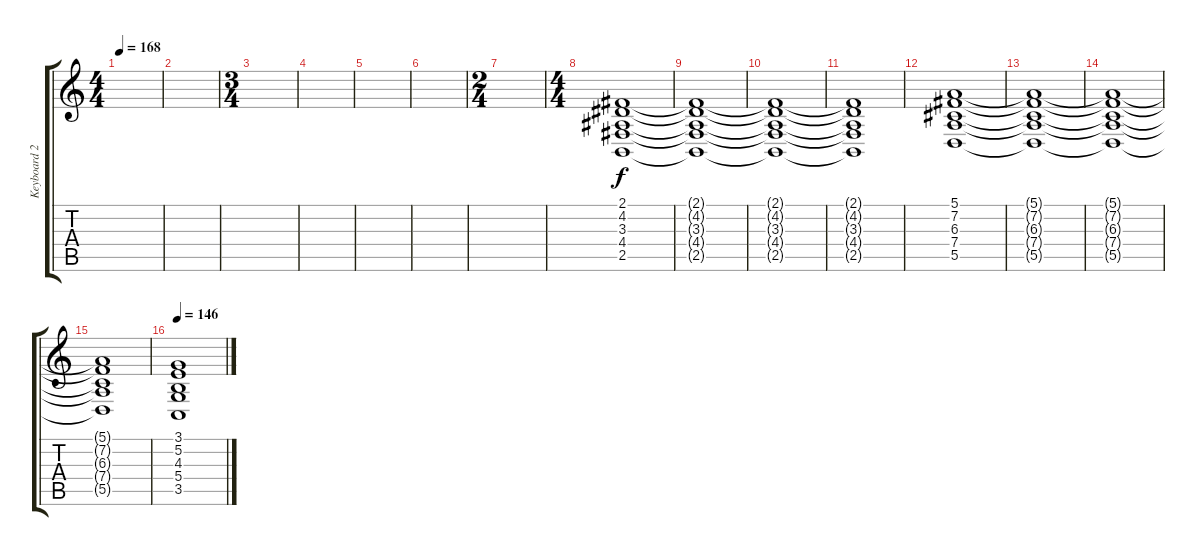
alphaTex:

\track ("Keyboard 2 (Banks)" "Keyboard 2") {instrument choiraahs}
\staff {score tabs}
\tuning (E4 B3 G3 D3 A2 E2) {hide}
\ts (4 4)
\tempo 168
\clef g2
\ks c
|
|
\ts (3 4)
|
|
|
|
\ts (2 4)
|
\ts (4 4)
(2.1 4.2 3.3 4.4 2.5).1{instrument tangoaccordion} |
(2.1{t} 4.2{t} 3.3{t} 4.4{t} 2.5{t}).1 |
(2.1{t} 4.2{t} 3.3{t} 4.4{t} 2.5{t}).1 |
(2.1{t} 4.2{t} 3.3{t} 4.4{t} 2.5{t}).1 |
(5.1 7.2 6.3 7.4 5.5).1 |
(5.1{t} 7.2{t} 6.3{t} 7.4{t} 5.5{t}).1 |
(5.1{t} 7.2{t} 6.3{t} 7.4{t} 5.5{t}).1 |
(5.1{t} 7.2{t} 6.3{t} 7.4{t} 5.5{t}).1 |
\tempo 146
(3.1 5.2 4.3 5.4 3.5).1
